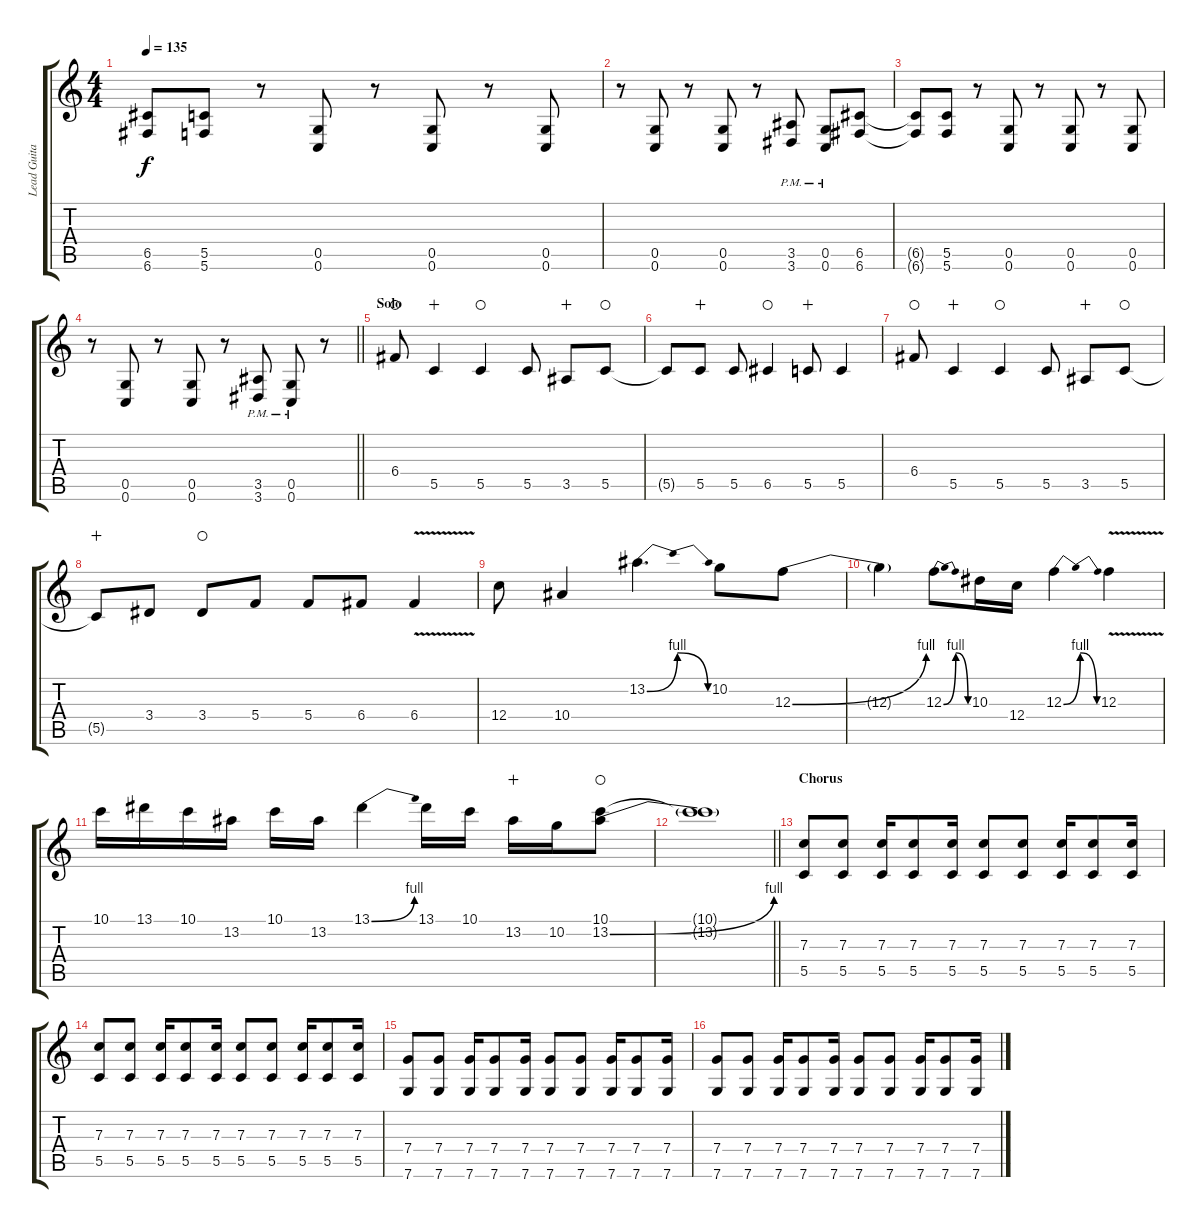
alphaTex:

\track ("Lead Guitar" "Lead Guita") {instrument distortionguitar}
\staff {score tabs}
\tuning (D4 A3 F3 C3 G2 C2) {hide}
\ts (4 4)
\tempo 135
\clef g2
\ks c
(6.5{t} 6.6{t}).8{dy f} (5.5 5.6).8 r.8 (0.5 0.6).8 r.8 (0.5 0.6).8 r.8 (0.5 0.6).8 |
r.8 (0.5 0.6).8 r.8 (0.5 0.6).8 r.8 (3.5{pm} 3.6{pm}).8 (0.5{pm} 0.6{pm}).8 (6.5 6.6).8 |
(6.5{t} 6.6{t}).8 (5.5 5.6).8 r.8 (0.5 0.6).8 r.8 (0.5 0.6).8 r.8 (0.5 0.6).8 |
\barLineRight lightlight
r.8 (0.5 0.6).8 r.8 (0.5 0.6).8 r.8 (3.5{pm} 3.6{pm}).8 (0.5{pm} 0.6{pm}).8 r.8 |
\section ("" "Solo")
6.4.8{waho} 5.5.4{wahc} 5.5.4{waho} 5.5.8 3.5.8{wahc} 5.5.8{waho} |
5.5{t}.8 5.5.8{wahc} 5.5.8 6.5.4{waho} 5.5.8{wahc} 5.5.4 |
6.4.8{waho} 5.5.4{wahc} 5.5.4{waho} 5.5.8 3.5.8{wahc} 5.5.8{waho} |
5.5{t}.8{wahc} 3.4.8 3.4.8{waho} 5.4.8 5.4.8 6.4.8 6.4{v}.4 |
12.4.8 10.4.4 13.2{be (bendrelease 0 0 15 4 30 4 60 0)}.4{d} 10.2.8 12.3{be (bend 0 0 60 4)}.8 |
12.3{t}.4 12.3{be (bendrelease 0 0 15 4 30 4 60 0)}.8 10.3.16 12.4.16 12.3{be (bendrelease 0 0 15 4 30 4 60 0)}.4 12.3{v}.4 |
10.1.16 13.1.16 10.1.16 13.2.16 10.1.16 13.2.16 13.1{be (bend 0 0 60 4)}.4 13.1.16 10.1.16 13.2.16{wahc} 10.2.16 (10.1 13.2{be (bend 0 0 60 4)}).8{waho} |
\barLineRight lightlight
(10.1{t} 13.2{t}).1 |
\section ("" "Chorus")
(7.3 5.5).8 (7.3 5.5).8 (7.3 5.5).16 (7.3 5.5).8 (7.3 5.5).16 (7.3 5.5).8 (7.3 5.5).8 (7.3 5.5).16 (7.3 5.5).8 (7.3 5.5).16 |
(7.3 5.5).8 (7.3 5.5).8 (7.3 5.5).16 (7.3 5.5).8 (7.3 5.5).16 (7.3 5.5).8 (7.3 5.5).8 (7.3 5.5).16 (7.3 5.5).8 (7.3 5.5).16 |
(7.4 7.6).8 (7.4 7.6).8 (7.4 7.6).16 (7.4 7.6).8 (7.4 7.6).16 (7.4 7.6).8 (7.4 7.6).8 (7.4 7.6).16 (7.4 7.6).8 (7.4 7.6).16 |
(7.4 7.6).8 (7.4 7.6).8 (7.4 7.6).16 (7.4 7.6).8 (7.4 7.6).16 (7.4 7.6).8 (7.4 7.6).8 (7.4 7.6).16 (7.4 7.6).8 (7.4 7.6).16
